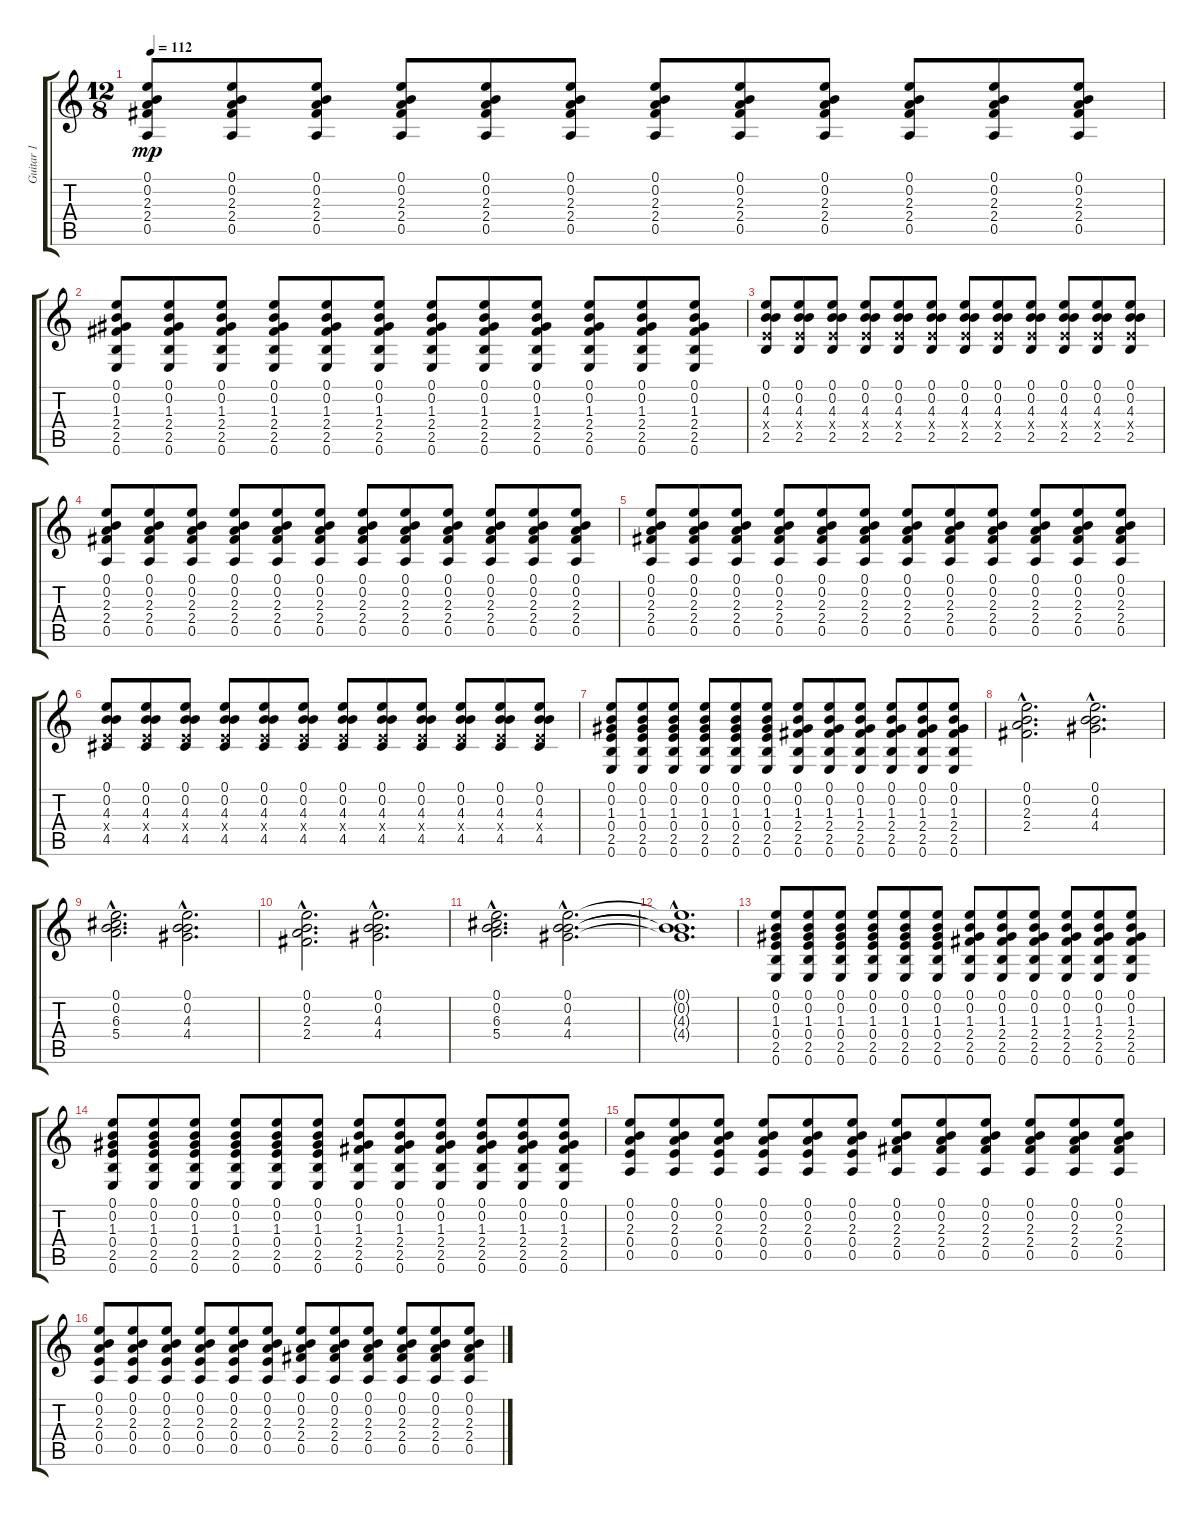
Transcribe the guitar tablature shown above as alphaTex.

\track ("Guitar 1" "Guitar 1") {instrument acousticguitarnylon}
\staff {score tabs}
\tuning (E4 B3 G3 E3 A2 E2) {hide}
\ts (12 8)
\tempo 112
\clef g2
\ks c
(0.1 0.2 2.3 2.4 0.5).8{dy mp} (0.1 0.2 2.3 2.4 0.5).8 (0.1 0.2 2.3 2.4 0.5).8 (0.1 0.2 2.3 2.4 0.5).8 (0.1 0.2 2.3 2.4 0.5).8 (0.1 0.2 2.3 2.4 0.5).8 (0.1 0.2 2.3 2.4 0.5).8 (0.1 0.2 2.3 2.4 0.5).8 (0.1 0.2 2.3 2.4 0.5).8 (0.1 0.2 2.3 2.4 0.5).8 (0.1 0.2 2.3 2.4 0.5).8 (0.1 0.2 2.3 2.4 0.5).8 |
(0.1 0.2 1.3 2.4 2.5 0.6).8 (0.1 0.2 1.3 2.4 2.5 0.6).8 (0.1 0.2 1.3 2.4 2.5 0.6).8 (0.1 0.2 1.3 2.4 2.5 0.6).8 (0.1 0.2 1.3 2.4 2.5 0.6).8 (0.1 0.2 1.3 2.4 2.5 0.6).8 (0.1 0.2 1.3 2.4 2.5 0.6).8 (0.1 0.2 1.3 2.4 2.5 0.6).8 (0.1 0.2 1.3 2.4 2.5 0.6).8 (0.1 0.2 1.3 2.4 2.5 0.6).8 (0.1 0.2 1.3 2.4 2.5 0.6).8 (0.1 0.2 1.3 2.4 2.5 0.6).8 |
(0.1 0.2 4.3 0.4{x} 2.5).8 (0.1 0.2 4.3 0.4{x} 2.5).8 (0.1 0.2 4.3 0.4{x} 2.5).8 (0.1 0.2 4.3 0.4{x} 2.5).8 (0.1 0.2 4.3 0.4{x} 2.5).8 (0.1 0.2 4.3 0.4{x} 2.5).8 (0.1 0.2 4.3 0.4{x} 2.5).8 (0.1 0.2 4.3 0.4{x} 2.5).8 (0.1 0.2 4.3 0.4{x} 2.5).8 (0.1 0.2 4.3 0.4{x} 2.5).8 (0.1 0.2 4.3 0.4{x} 2.5).8 (0.1 0.2 4.3 0.4{x} 2.5).8 |
(0.1 0.2 2.3 2.4 0.5).8 (0.1 0.2 2.3 2.4 0.5).8 (0.1 0.2 2.3 2.4 0.5).8 (0.1 0.2 2.3 2.4 0.5).8 (0.1 0.2 2.3 2.4 0.5).8 (0.1 0.2 2.3 2.4 0.5).8 (0.1 0.2 2.3 2.4 0.5).8 (0.1 0.2 2.3 2.4 0.5).8 (0.1 0.2 2.3 2.4 0.5).8 (0.1 0.2 2.3 2.4 0.5).8 (0.1 0.2 2.3 2.4 0.5).8 (0.1 0.2 2.3 2.4 0.5).8 |
(0.1 0.2 2.3 2.4 0.5).8 (0.1 0.2 2.3 2.4 0.5).8 (0.1 0.2 2.3 2.4 0.5).8 (0.1 0.2 2.3 2.4 0.5).8 (0.1 0.2 2.3 2.4 0.5).8 (0.1 0.2 2.3 2.4 0.5).8 (0.1 0.2 2.3 2.4 0.5).8 (0.1 0.2 2.3 2.4 0.5).8 (0.1 0.2 2.3 2.4 0.5).8 (0.1 0.2 2.3 2.4 0.5).8 (0.1 0.2 2.3 2.4 0.5).8 (0.1 0.2 2.3 2.4 0.5).8 |
(0.1 0.2 4.3 0.4{x} 4.5).8 (0.1 0.2 4.3 0.4{x} 4.5).8 (0.1 0.2 4.3 0.4{x} 4.5).8 (0.1 0.2 4.3 0.4{x} 4.5).8 (0.1 0.2 4.3 0.4{x} 4.5).8 (0.1 0.2 4.3 0.4{x} 4.5).8 (0.1 0.2 4.3 0.4{x} 4.5).8 (0.1 0.2 4.3 0.4{x} 4.5).8 (0.1 0.2 4.3 0.4{x} 4.5).8 (0.1 0.2 4.3 0.4{x} 4.5).8 (0.1 0.2 4.3 0.4{x} 4.5).8 (0.1 0.2 4.3 0.4{x} 4.5).8 |
(0.1 0.2 1.3 0.4 2.5 0.6).8 (0.1 0.2 1.3 0.4 2.5 0.6).8 (0.1 0.2 1.3 0.4 2.5 0.6).8 (0.1 0.2 1.3 0.4 2.5 0.6).8 (0.1 0.2 1.3 0.4 2.5 0.6).8 (0.1 0.2 1.3 0.4 2.5 0.6).8 (0.1 0.2 1.3 2.4 2.5 0.6).8 (0.1 0.2 1.3 2.4 2.5 0.6).8 (0.1 0.2 1.3 2.4 2.5 0.6).8 (0.1 0.2 1.3 2.4 2.5 0.6).8 (0.1 0.2 1.3 2.4 2.5 0.6).8 (0.1 0.2 1.3 2.4 2.5 0.6).8 |
(0.1{hac} 0.2{hac} 2.3{hac} 2.4{hac}).2{d} (0.1{hac} 0.2{hac} 4.3{hac} 4.4{hac}).2{d} |
(0.1{hac} 0.2{hac} 6.3{hac} 5.4{hac}).2{d} (0.1{hac} 0.2{hac} 4.3{hac} 4.4{hac}).2{d} |
(0.1{hac} 0.2{hac} 2.3{hac} 2.4{hac}).2{d} (0.1{hac} 0.2{hac} 4.3{hac} 4.4{hac}).2{d} |
(0.1{hac} 0.2{hac} 6.3{hac} 5.4{hac}).2{d} (0.1{hac} 0.2{hac} 4.3{hac} 4.4{hac}).2{d} |
(0.1{hac t} 0.2{hac t} 4.3{hac t} 4.4{hac t}).1{d} |
(0.1 0.2 1.3 0.4 2.5 0.6).8 (0.1 0.2 1.3 0.4 2.5 0.6).8 (0.1 0.2 1.3 0.4 2.5 0.6).8 (0.1 0.2 1.3 0.4 2.5 0.6).8 (0.1 0.2 1.3 0.4 2.5 0.6).8 (0.1 0.2 1.3 0.4 2.5 0.6).8 (0.1 0.2 1.3 2.4 2.5 0.6).8 (0.1 0.2 1.3 2.4 2.5 0.6).8 (0.1 0.2 1.3 2.4 2.5 0.6).8 (0.1 0.2 1.3 2.4 2.5 0.6).8 (0.1 0.2 1.3 2.4 2.5 0.6).8 (0.1 0.2 1.3 2.4 2.5 0.6).8 |
(0.1 0.2 1.3 0.4 2.5 0.6).8 (0.1 0.2 1.3 0.4 2.5 0.6).8 (0.1 0.2 1.3 0.4 2.5 0.6).8 (0.1 0.2 1.3 0.4 2.5 0.6).8 (0.1 0.2 1.3 0.4 2.5 0.6).8 (0.1 0.2 1.3 0.4 2.5 0.6).8 (0.1 0.2 1.3 2.4 2.5 0.6).8 (0.1 0.2 1.3 2.4 2.5 0.6).8 (0.1 0.2 1.3 2.4 2.5 0.6).8 (0.1 0.2 1.3 2.4 2.5 0.6).8 (0.1 0.2 1.3 2.4 2.5 0.6).8 (0.1 0.2 1.3 2.4 2.5 0.6).8 |
(0.1 0.2 2.3 0.4 0.5).8 (0.1 0.2 2.3 0.4 0.5).8 (0.1 0.2 2.3 0.4 0.5).8 (0.1 0.2 2.3 0.4 0.5).8 (0.1 0.2 2.3 0.4 0.5).8 (0.1 0.2 2.3 0.4 0.5).8 (0.1 0.2 2.3 2.4 0.5).8 (0.1 0.2 2.3 2.4 0.5).8 (0.1 0.2 2.3 2.4 0.5).8 (0.1 0.2 2.3 2.4 0.5).8 (0.1 0.2 2.3 2.4 0.5).8 (0.1 0.2 2.3 2.4 0.5).8 |
(0.1 0.2 2.3 0.4 0.5).8 (0.1 0.2 2.3 0.4 0.5).8 (0.1 0.2 2.3 0.4 0.5).8 (0.1 0.2 2.3 0.4 0.5).8 (0.1 0.2 2.3 0.4 0.5).8 (0.1 0.2 2.3 0.4 0.5).8 (0.1 0.2 2.3 2.4 0.5).8 (0.1 0.2 2.3 2.4 0.5).8 (0.1 0.2 2.3 2.4 0.5).8 (0.1 0.2 2.3 2.4 0.5).8 (0.1 0.2 2.3 2.4 0.5).8 (0.1 0.2 2.3 2.4 0.5).8
